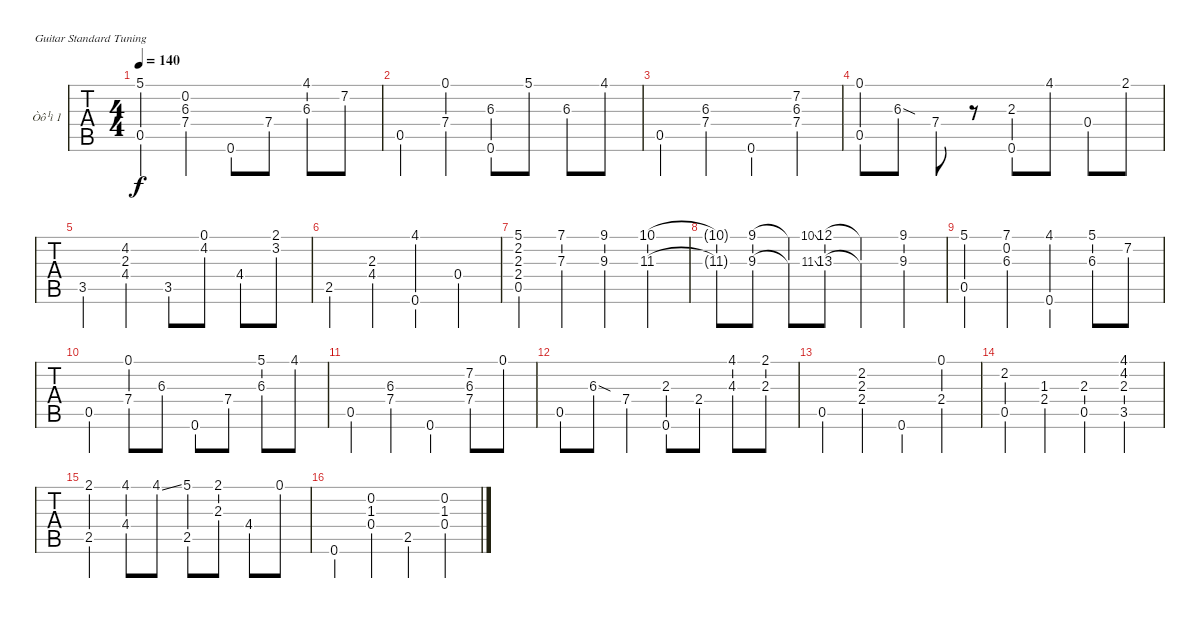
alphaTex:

\bracketExtendMode nobrackets
\firstSystemTrackNameOrientation horizontal
\otherSystemsTrackNameOrientation horizontal
\track ("Òô¹ì 1" "Òô¹ì 1") {instrument acousticguitarnylon}
\staff {tabs}
\tuning (E4 B3 G3 D3 A2 E2)
\ts (4 4)
\tempo 140
\clef g2
\ks c
(5.1 0.5).4{dy f} (0.2 6.3 7.4).4 0.6.8 7.4.8 (4.1 6.3).8 7.2.8 |
0.5.4 (0.1 7.4).4 (6.3 0.6).8 5.1.8 6.3.8 4.1.8 |
0.5.4 (6.3 7.4).4 0.6.4 (7.2 6.3 7.4).4 |
(0.1 0.5).8 6.3{sod}.8 7.4.8 r.8 (2.3 0.6).8 4.1.8 0.4.8 2.1.8 |
3.5.4 (4.2 2.3 4.4).4 3.5.8 (0.1 4.2).8 4.4.8 (2.1 3.2).8 |
2.5.4 (2.3 4.4).4 (4.1 0.6).4 0.4.4 |
(5.1 2.2 2.3 2.4 0.5).4 (7.1 7.3).4 (9.1 9.3).4 (10.1 11.3).4 |
(10.1{t} 11.3{t}).8 (9.1 9.3).8 (9.1{t} 9.3{t}).8 (10.1{ss} 11.3{ss}).8{gr} (12.1 13.3).8 (12.1{t} 13.3{t}).4 (9.1 9.3).4 |
(5.1 0.5).4 (7.1 0.2 6.3).4 (4.1 0.6).4 (5.1 6.3).8 7.2.8 |
0.5.4 (0.1 7.4).8 6.3.8 0.6.8 7.4.8 (5.1 6.3).8 4.1.8 |
0.5.4 (6.3 7.4).4 0.6.4 (7.2 6.3 7.4).8 0.1.8 |
0.5.8 6.3{sod}.8 7.4.4 (2.3 0.6).8 2.4.8 (4.1 4.3).8 (2.1 2.3).8 |
0.5.4 (2.2 2.3 2.4).4 0.6.4 (0.1 2.4).4 |
(2.2 0.5).4 (1.3 2.4).4 (2.3 0.5).4 (4.1 4.2 2.3 3.5).4 |
(2.1 2.5).4 (4.1 4.4).8 4.1{ss}.8 (5.1 2.5).8 (2.1 2.3).8 4.4.8 0.1.8 |
0.6.4 (0.2 1.3 0.4).4 2.5.4 (0.2 1.3 0.4).4
